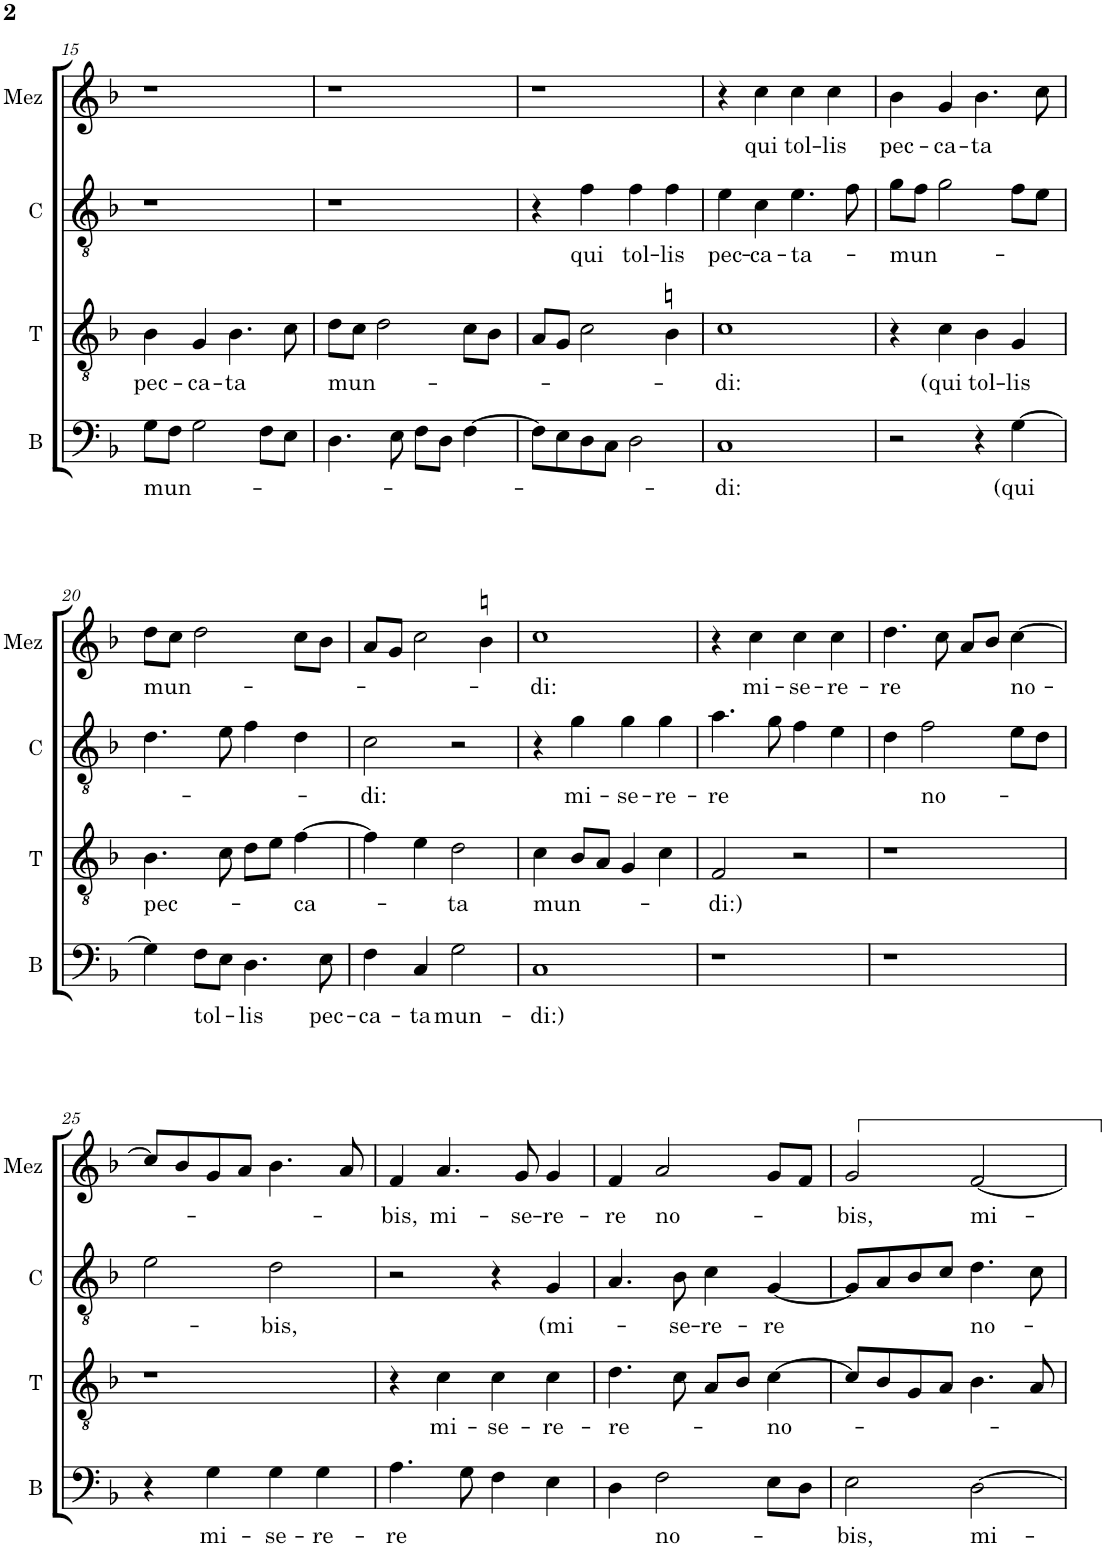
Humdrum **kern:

**kern	**text	**kern	**text	**kern	**text	**kern	**text
*part4	*part4	*part3	*part3	*part2	*part2	*part1	*part1
*staff4	*staff4	*staff3	*staff3	*staff2	*staff2	*staff1	*staff1
*I"B	*	*I"T	*	*I"C	*	*I"Mez	*
*I'B	*	*I'T	*	*I'C	*	*I'Mez	*
!!LO:PB:g=z
*clefF4	*	*clefGv2	*	*clefGv2	*	*clefG2	*
*	*	*	*	*Trd4c7	*	*	*
*k[b-]	*	*k[b-]	*	*k[b-]	*	*k[b-]	*
*M2/2	*	*M2/2	*	*M2/2	*	*M2/2	*
*met(c|)	*	*met(c|)	*	*met(c|)	*	*met(c|)	*
=15	=15	=15	=15	=15	=15	=15	=15
!	!LO:LY:b	!	!LO:LY:b	!	!	!	!
8G\L	mun-	4B-\	pec-	1r	.	1r	.
8F\J	.	.	.	.	.	.	.
!	!	!	!LO:LY:b	!	!	!	!
2G\	.	4G/	-ca-	.	.	.	.
!	!	!	!LO:LY:b	!	!	!	!
.	.	4.B-\	-ta	.	.	.	.
8F\L	.	.	.	.	.	.	.
8E\J	.	8c\	.	.	.	.	.
=16	=16	=16	=16	=16	=16	=16	=16
!	!	!	!LO:LY:b	!	!	!	!
4.D\	.	8d\L	mun-	1r	.	1r	.
.	.	8c\J	.	.	.	.	.
.	.	2d\	.	.	.	.	.
8E\	.	.	.	.	.	.	.
8F\L	.	.	.	.	.	.	.
8D\J	.	.	.	.	.	.	.
[4F\	.	8c\L	.	.	.	.	.
.	.	8B-\J	.	.	.	.	.
=17	=17	=17	=17	=17	=17	=17	=17
8F\L]	.	8A/L	.	4r	.	1r	.
8E\	.	8G/J	.	.	.	.	.
!	!	!	!	!	!LO:LY:b	!	!
8D\	.	2c\	.	4f\	qui	.	.
8C\J	.	.	.	.	.	.	.
!	!	!	!	!	!LO:LY:b	!	!
2D\	.	.	.	4f\	tol-	.	.
!	!	!	!	!	!LO:LY:b	!	!
.	.	4Bn\	.	4f\	-lis	.	.
=18	=18	=18	=18	=18	=18	=18	=18
!	!LO:LY:b	!	!LO:LY:b	!	!LO:LY:b	!	!
1C	-di:	1c	-di:	4e\	pec-	4r	.
!	!	!	!	!	!LO:LY:b	!	!LO:LY:b
.	.	.	.	4c\	-ca-	4cc\	qui
!	!	!	!	!	!LO:LY:b	!	!LO:LY:b
.	.	.	.	4.e\	-ta-	4cc\	tol-
!	!	!	!	!	!	!	!LO:LY:b
.	.	.	.	.	.	4cc\	-lis
.	.	.	.	8f\	.	.	.
=19	=19	=19	=19	=19	=19	=19	=19
!	!	!	!	!	!LO:LY:b	!	!LO:LY:b
2r	.	4r	.	8g\L	-mun-	4b-\	pec-
.	.	.	.	8f\J	.	.	.
!	!	!	!LO:LY:b	!	!	!	!LO:LY:b
.	.	4c\	(qui	2g\	.	4g/	-ca-
!	!	!	!LO:LY:b	!	!	!	!LO:LY:b
4r	.	4B-\	tol-	.	.	4.b-\	-ta
!	!LO:LY:b	!	!LO:LY:b	!	!	!	!
[4G\	(qui	4G/	-lis	8f\L	.	.	.
.	.	.	.	8e\J	.	8cc\	.
!!LO:LB:g=z
=20	=20	=20	=20	=20	=20	=20	=20
!	!	!	!LO:LY:b	!	!	!	!LO:LY:b
4G\]	.	4.B-\	pec-	4.d\	.	8dd\L	mun-
.	.	.	.	.	.	8cc\J	.
!	!LO:LY:b	!	!	!	!	!	!
8F\L	tol-	.	.	.	.	2dd\	.
8E\J	.	8c\	.	8e\	.	.	.
!	!LO:LY:b	!	!	!	!	!	!
4.D\	-lis	8d\L	.	4f\	.	.	.
.	.	8e\J	.	.	.	.	.
!	!	!	!LO:LY:b	!	!	!	!
.	.	[4f\	-ca-	4d\	.	8cc\L	.
!	!LO:LY:b	!	!	!	!	!	!
8E\	pec-	.	.	.	.	8b-\J	.
=21	=21	=21	=21	=21	=21	=21	=21
!	!LO:LY:b	!	!	!	!LO:LY:b	!	!
4F\	-ca-	4f\]	.	2c\	-di:	8a/L	.
.	.	.	.	.	.	8g/J	.
!	!LO:LY:b	!	!	!	!	!	!
4C/	-ta	4e\	.	.	.	2cc\	.
!	!LO:LY:b	!	!LO:LY:b	!	!	!	!
2G\	mun-	2d\	-ta	2r	.	.	.
.	.	.	.	.	.	4bn\	.
=22	=22	=22	=22	=22	=22	=22	=22
!	!LO:LY:b	!	!LO:LY:b	!	!	!	!LO:LY:b
1C	-di:)	4c\	mun-	4r	.	1cc	-di:
!	!	!	!	!	!LO:LY:b	!	!
.	.	8B-/L	.	4g\	mi-	.	.
.	.	8A/J	.	.	.	.	.
!	!	!	!	!	!LO:LY:b	!	!
.	.	4G/	.	4g\	-se-	.	.
!	!	!	!	!	!LO:LY:b	!	!
.	.	4c\	.	4g\	-re-	.	.
=23	=23	=23	=23	=23	=23	=23	=23
!	!	!	!LO:LY:b	!	!LO:LY:b	!	!
1r	.	2F/	-di:)	4.a\	-re	4r	.
!	!	!	!	!	!	!	!LO:LY:b
.	.	.	.	.	.	4cc\	mi-
.	.	.	.	8g\	.	.	.
!	!	!	!	!	!	!	!LO:LY:b
.	.	2r	.	4f\	.	4cc\	-se-
!	!	!	!	!	!	!	!LO:LY:b
.	.	.	.	4e\	.	4cc\	-re-
=24	=24	=24	=24	=24	=24	=24	=24
!	!	!	!	!	!	!	!LO:LY:b
1r	.	1r	.	4d\	.	4.dd\	-re
!	!	!	!	!	!LO:LY:b	!	!
.	.	.	.	2f\	no-	.	.
.	.	.	.	.	.	8cc\	.
.	.	.	.	.	.	8a/L	.
.	.	.	.	.	.	8b-/J	.
!	!	!	!	!	!	!	!LO:LY:b
.	.	.	.	8e\L	.	[4cc\	no-
.	.	.	.	8d\J	.	.	.
!!LO:LB:g=z
=25	=25	=25	=25	=25	=25	=25	=25
4r	.	1r	.	2e\	.	8cc/L]	.
.	.	.	.	.	.	8b-/	.
!	!LO:LY:b	!	!	!	!	!	!
4G\	mi-	.	.	.	.	8g/	.
.	.	.	.	.	.	8a/J	.
!	!LO:LY:b	!	!	!	!LO:LY:b	!	!
4G\	-se-	.	.	2d\	-bis,	4.b-\	.
!	!LO:LY:b	!	!	!	!	!	!
4G\	-re-	.	.	.	.	.	.
.	.	.	.	.	.	8a/	.
=26	=26	=26	=26	=26	=26	=26	=26
!	!LO:LY:b	!	!	!	!	!	!LO:LY:b
4.A\	-re	4r	.	2r	.	4f/	-bis,
!	!	!	!LO:LY:b	!	!	!	!LO:LY:b
.	.	4c\	mi-	.	.	4.a/	mi-
8G\	.	.	.	.	.	.	.
!	!	!	!LO:LY:b	!	!	!	!
4F\	.	4c\	-se-	4r	.	.	.
!	!	!	!	!	!	!	!LO:LY:b
.	.	.	.	.	.	8g/	-se-
!	!	!	!LO:LY:b	!	!LO:LY:b	!	!LO:LY:b
4E\	.	4c\	-re-	4G/	(mi-	4g/	-re-
=27	=27	=27	=27	=27	=27	=27	=27
!	!	!	!LO:LY:b	!	!	!	!LO:LY:b
4D\	.	4.d\	-re-	4.A/	.	4f/	-re
!	!LO:LY:b	!	!	!	!	!	!LO:LY:b
2F\	no-	.	.	.	.	2a/	no-
!	!	!	!	!	!LO:LY:b	!	!
.	.	8c\	.	8B-\	-se-	.	.
!	!	!	!	!	!LO:LY:b	!	!
.	.	8A/L	.	4c\	-re-	.	.
.	.	8B-/J	.	.	.	.	.
!	!	!	!LO:LY:b	!	!LO:LY:b	!	!
8E\L	.	[4c\	-no-	[4G/	-re	8g/L	.
8D\J	.	.	.	.	.	8f/J	.
=28	=28	=28	=28	=28	=28	=28	=28
!	!LO:LY:b	!	!	!	!	!	!LO:LY:b
2E\	-bis,	8c/L]	.	8G/L]	.	2g/	-bis,
.	.	8B-/	.	8A/	.	.	.
.	.	8G/	.	8B-/	.	.	.
.	.	8A/J	.	8c/J	.	.	.
!	!LO:LY:b	!	!	!	!LO:LY:b	!	!LO:LY:b
[2D\	mi-	4.B-\	.	4.d\	no-	[2f/	mi-
.	.	8A/	.	8c\	.	.	.
=	=	=	=	=	=	=	=
*-	*-	*-	*-	*-	*-	*-	*-
